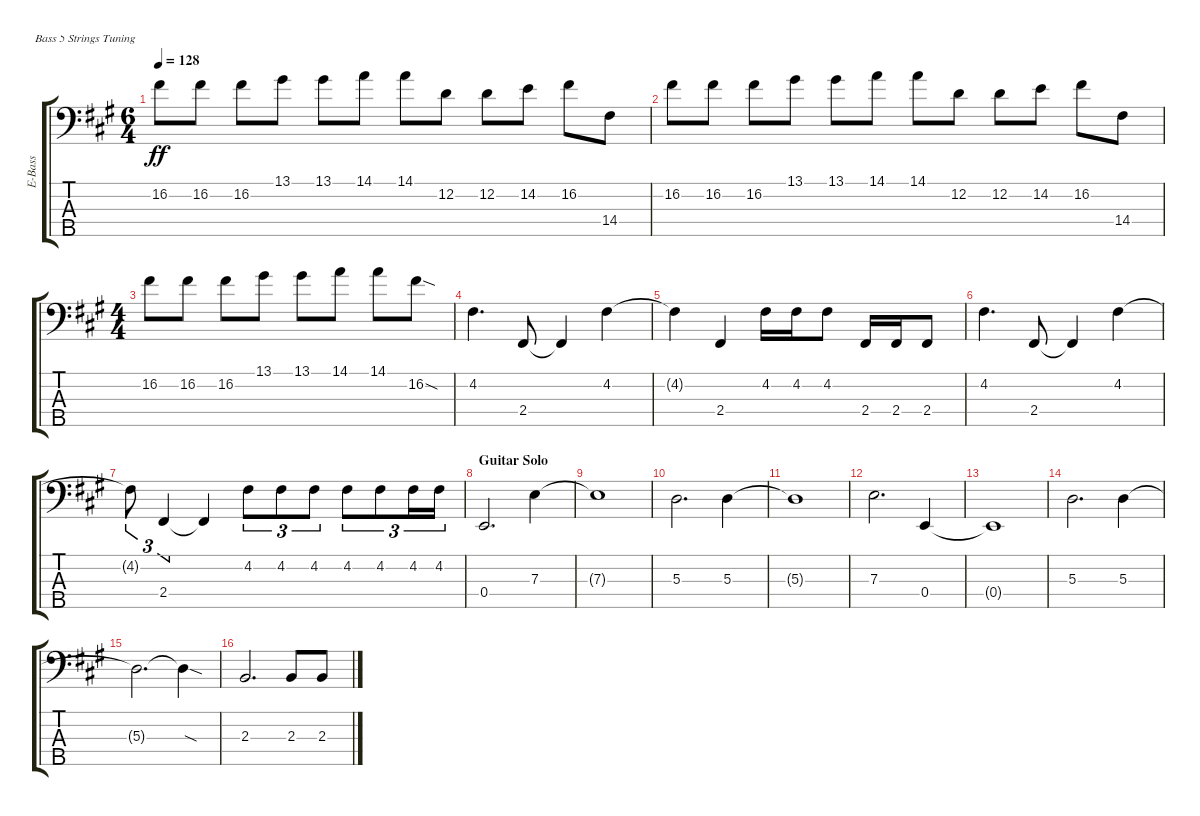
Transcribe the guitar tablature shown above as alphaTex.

\defaultSystemsLayout 4
\bracketExtendMode groupsimilarinstruments
\otherSystemsTrackNameOrientation horizontal
\track ("Electric Bass" "E-Bass") {multiBarRest instrument electricbassfinger}
\staff {score tabs}
\tuning (G2 D2 A1 E1 B0)
\ts (6 4)
\beaming (8 2 2 2 2 2 2)
\tempo 128
\clef f4
\ks a
16.2{acc #}.8{dy ff} 16.2{acc #}.8 16.2{acc #}.8 13.1{acc #}.8 13.1{acc #}.8 14.1{acc forcenatural}.8 14.1{acc forcenatural}.8 12.2{acc forcenatural}.8 12.2{acc forcenatural}.8 14.2{acc forcenatural}.8 16.2{acc #}.8 14.4{acc #}.8 |
16.2{acc #}.8 16.2{acc #}.8 16.2{acc #}.8 13.1{acc #}.8 13.1{acc #}.8 14.1{acc forcenatural}.8 14.1{acc forcenatural}.8 12.2{acc forcenatural}.8 12.2{acc forcenatural}.8 14.2{acc forcenatural}.8 16.2{acc #}.8 14.4{acc #}.8 |
\ts (4 4)
\beaming (8 2 2 2 2 2 2)
16.2{acc #}.8 16.2{acc #}.8 16.2{acc #}.8 13.1{acc #}.8 13.1{acc #}.8 14.1{acc forcenatural}.8 14.1{acc forcenatural}.8 16.2{sod acc #}.8 |
4.2{acc #}.4{d} 2.4{acc #}.8 2.4{t acc #}.4 4.2{acc #}.4 |
4.2{t acc #}.4 2.4{acc #}.4 4.2{acc #}.16 4.2{acc #}.16 4.2{acc #}.8 2.4{acc #}.16 2.4{acc #}.16 2.4{acc #}.8 |
4.2{acc #}.4{d} 2.4{acc #}.8 2.4{t acc #}.4 4.2{acc #}.4 |
4.2{t acc #}.8{tu (3 2)} 2.4{acc #}.4{tu (3 2)} 2.4{t acc #}.4 4.2{acc #}.8{tu (3 2)} 4.2{acc #}.8{tu (3 2)} 4.2{acc #}.8{tu (3 2)} 4.2{acc #}.8{tu (3 2)} 4.2{acc #}.8{tu (3 2)} 4.2{acc #}.16{tu (3 2)} 4.2{acc #}.16{tu (3 2)} |
\section ("" "Guitar Solo")
0.4{acc forcenatural}.2{d} 7.3{acc forcenatural}.4 |
7.3{t acc forcenatural}.1 |
5.3{acc forcenatural}.2{d} 5.3{acc forcenatural}.4 |
5.3{t acc forcenatural}.1 |
7.3{acc forcenatural}.2{d} 0.4{acc forcenatural}.4 |
0.4{t acc forcenatural}.1 |
5.3{acc forcenatural}.2{d} 5.3{acc forcenatural}.4 |
5.3{t acc forcenatural}.2{d} 5.3{sod t acc forcenatural}.4 |
2.3{acc forcenatural}.2{d} 2.3{acc forcenatural}.8 2.3{acc forcenatural}.8
